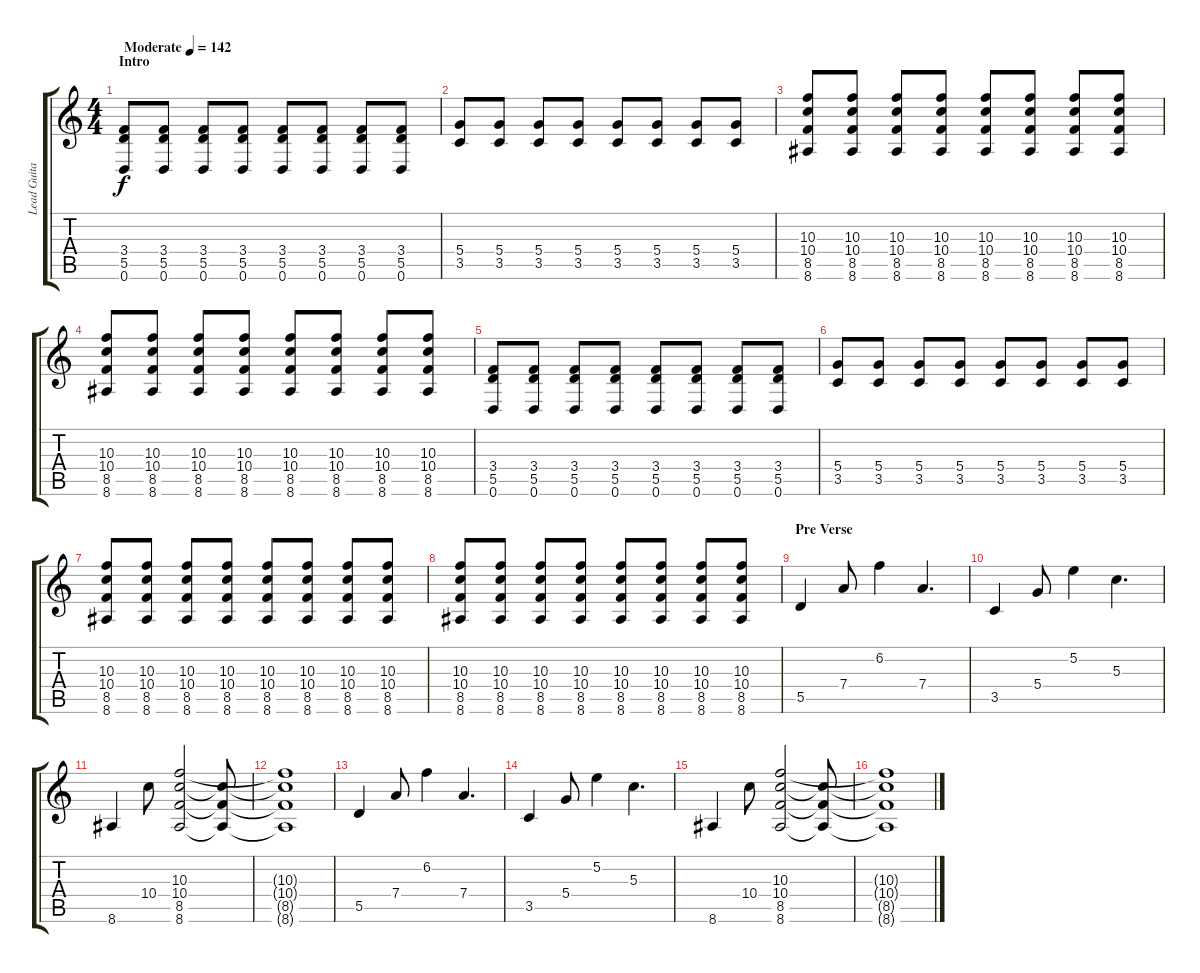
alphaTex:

\track ("Lead Guitar  - Chris Miller" "Lead Guita") {instrument distortionguitar}
\staff {score tabs}
\tuning (E4 B3 G3 D3 A2 D2) {hide}
\ts (4 4)
\section ("" "Intro ")
\tempo (142 "Moderate")
\clef g2
\ks c
(3.4 5.5 0.6).8{dy f instrument distortionguitar} (3.4 5.5 0.6).8 (3.4 5.5 0.6).8 (3.4 5.5 0.6).8 (3.4 5.5 0.6).8 (3.4 5.5 0.6).8 (3.4 5.5 0.6).8 (3.4 5.5 0.6).8 |
(5.4 3.5).8 (5.4 3.5).8 (5.4 3.5).8 (5.4 3.5).8 (5.4 3.5).8 (5.4 3.5).8 (5.4 3.5).8 (5.4 3.5).8 |
(10.3 10.4 8.5 8.6).8 (10.3 10.4 8.5 8.6).8 (10.3 10.4 8.5 8.6).8 (10.3 10.4 8.5 8.6).8 (10.3 10.4 8.5 8.6).8 (10.3 10.4 8.5 8.6).8 (10.3 10.4 8.5 8.6).8 (10.3 10.4 8.5 8.6).8 |
(10.3 10.4 8.5 8.6).8 (10.3 10.4 8.5 8.6).8 (10.3 10.4 8.5 8.6).8 (10.3 10.4 8.5 8.6).8 (10.3 10.4 8.5 8.6).8 (10.3 10.4 8.5 8.6).8 (10.3 10.4 8.5 8.6).8 (10.3 10.4 8.5 8.6).8 |
(3.4 5.5 0.6).8 (3.4 5.5 0.6).8 (3.4 5.5 0.6).8 (3.4 5.5 0.6).8 (3.4 5.5 0.6).8 (3.4 5.5 0.6).8 (3.4 5.5 0.6).8 (3.4 5.5 0.6).8 |
(5.4 3.5).8 (5.4 3.5).8 (5.4 3.5).8 (5.4 3.5).8 (5.4 3.5).8 (5.4 3.5).8 (5.4 3.5).8 (5.4 3.5).8 |
(10.3 10.4 8.5 8.6).8 (10.3 10.4 8.5 8.6).8 (10.3 10.4 8.5 8.6).8 (10.3 10.4 8.5 8.6).8 (10.3 10.4 8.5 8.6).8 (10.3 10.4 8.5 8.6).8 (10.3 10.4 8.5 8.6).8 (10.3 10.4 8.5 8.6).8 |
(10.3 10.4 8.5 8.6).8 (10.3 10.4 8.5 8.6).8 (10.3 10.4 8.5 8.6).8 (10.3 10.4 8.5 8.6).8 (10.3 10.4 8.5 8.6).8 (10.3 10.4 8.5 8.6).8 (10.3 10.4 8.5 8.6).8 (10.3 10.4 8.5 8.6).8 |
\section ("" "Pre Verse")
5.5.4 7.4.8 6.2.4 7.4.4{d} |
3.5.4 5.4.8 5.2.4 5.3.4{d} |
8.6.4 10.4.8 (10.3 10.4 8.5 8.6).2 (10.4{t} 8.5{t} 8.6{t}).8 |
(10.3{t} 10.4{t} 8.5{t} 8.6{t}).1 |
5.5.4 7.4.8 6.2.4 7.4.4{d} |
3.5.4 5.4.8 5.2.4 5.3.4{d} |
8.6.4 10.4.8 (10.3 10.4 8.5 8.6).2 (10.4{t} 8.5{t} 8.6{t}).8 |
(10.3{t} 10.4{t} 8.5{t} 8.6{t}).1
